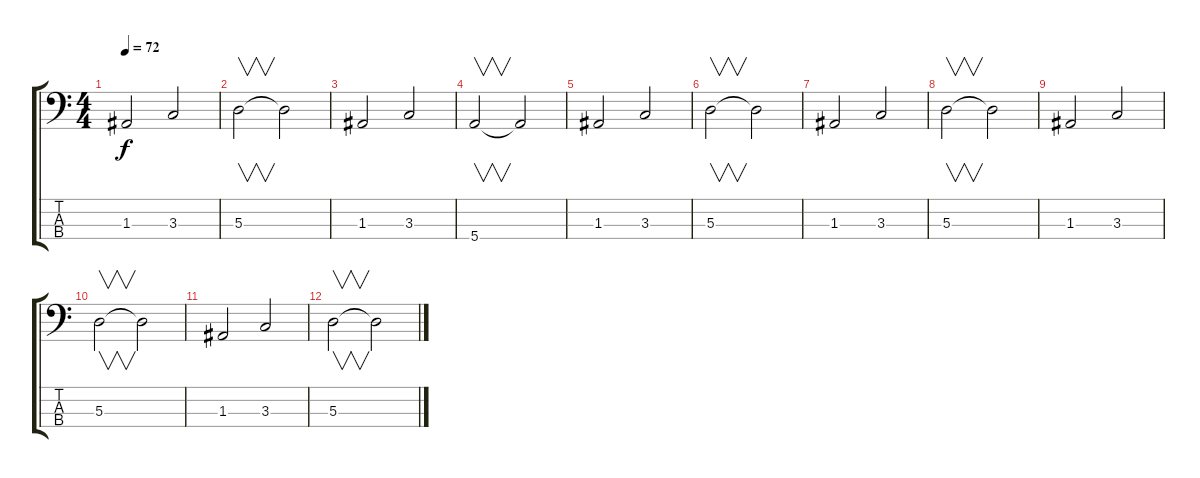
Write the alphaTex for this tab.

\track "" {instrument electricbassfinger}
\staff {score tabs}
\tuning (G2 D2 A1 E1) {hide}
\ts (4 4)
\tempo 72
\clef f4
\ks c
1.3.2{dy f} 3.3.2 |
5.3.2{v} 5.3{t}.2 |
1.3.2 3.3.2 |
5.4.2{v} 5.4{t}.2 |
1.3.2 3.3.2 |
5.3.2{v} 5.3{t}.2 |
1.3.2 3.3.2 |
5.3.2{v} 5.3{t}.2 |
1.3.2 3.3.2 |
5.3.2{v} 5.3{t}.2 |
1.3.2 3.3.2 |
5.3.2{v} 5.3{t}.2
